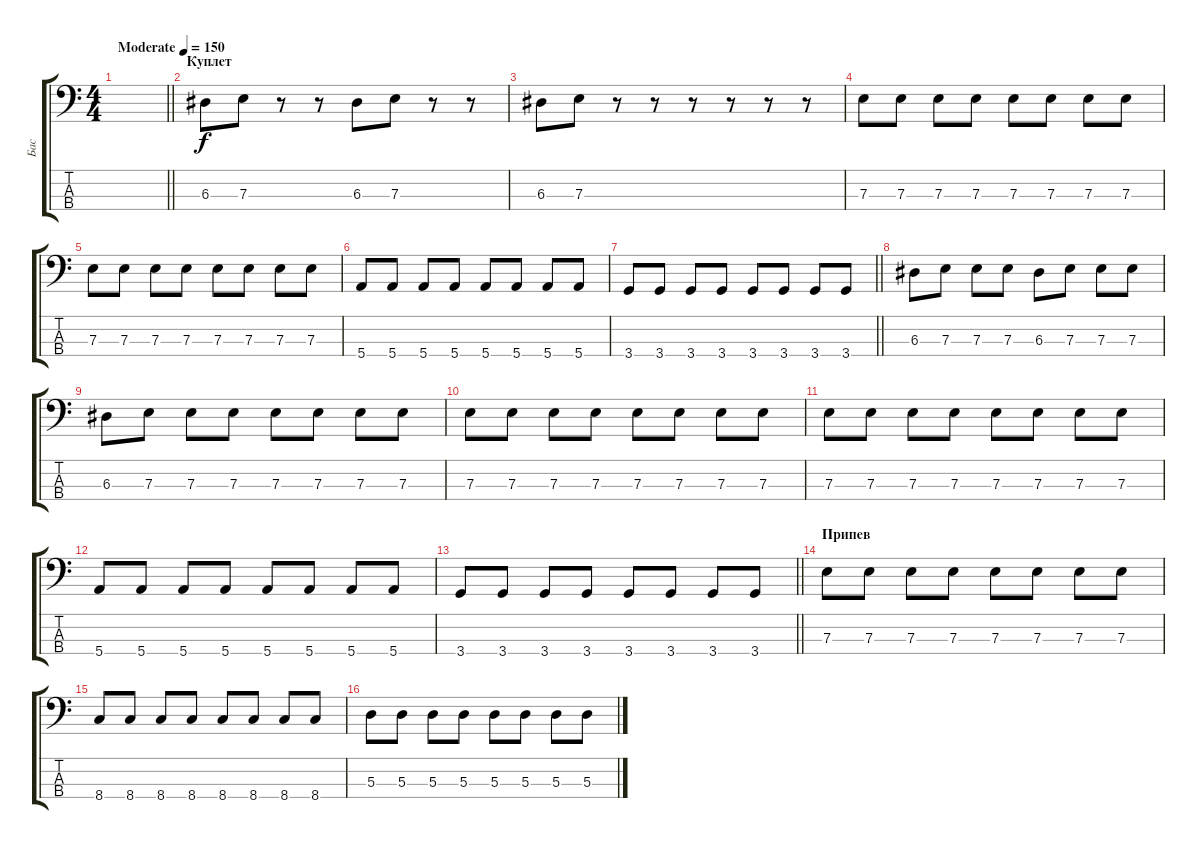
\track ("Бас" "Бас") {instrument electricbassfinger}
\staff {score tabs}
\tuning (G2 D2 A1 E1) {hide}
\ts (4 4)
\tempo (150 "Moderate")
\clef f4
\barLineRight lightlight
\ks c
|
\section ("" "Куплет")
6.3.8 7.3.8 r.8 r.8 6.3.8 7.3.8 r.8 r.8 |
6.3.8 7.3.8 r.8 r.8 r.8 r.8 r.8 r.8 |
7.3.8 7.3.8 7.3.8 7.3.8 7.3.8 7.3.8 7.3.8 7.3.8 |
7.3.8 7.3.8 7.3.8 7.3.8 7.3.8 7.3.8 7.3.8 7.3.8 |
5.4.8 5.4.8 5.4.8 5.4.8 5.4.8 5.4.8 5.4.8 5.4.8 |
\barLineRight lightlight
3.4.8 3.4.8 3.4.8 3.4.8 3.4.8 3.4.8 3.4.8 3.4.8 |
\section ("" " ")
6.3.8 7.3.8 7.3.8 7.3.8 6.3.8 7.3.8 7.3.8 7.3.8 |
6.3.8 7.3.8 7.3.8 7.3.8 7.3.8 7.3.8 7.3.8 7.3.8 |
7.3.8 7.3.8 7.3.8 7.3.8 7.3.8 7.3.8 7.3.8 7.3.8 |
7.3.8 7.3.8 7.3.8 7.3.8 7.3.8 7.3.8 7.3.8 7.3.8 |
5.4.8 5.4.8 5.4.8 5.4.8 5.4.8 5.4.8 5.4.8 5.4.8 |
\barLineRight lightlight
3.4.8 3.4.8 3.4.8 3.4.8 3.4.8 3.4.8 3.4.8 3.4.8 |
\section ("" "Припев")
7.3.8 7.3.8 7.3.8 7.3.8 7.3.8 7.3.8 7.3.8 7.3.8 |
8.4.8 8.4.8 8.4.8 8.4.8 8.4.8 8.4.8 8.4.8 8.4.8 |
5.3.8 5.3.8 5.3.8 5.3.8 5.3.8 5.3.8 5.3.8 5.3.8
